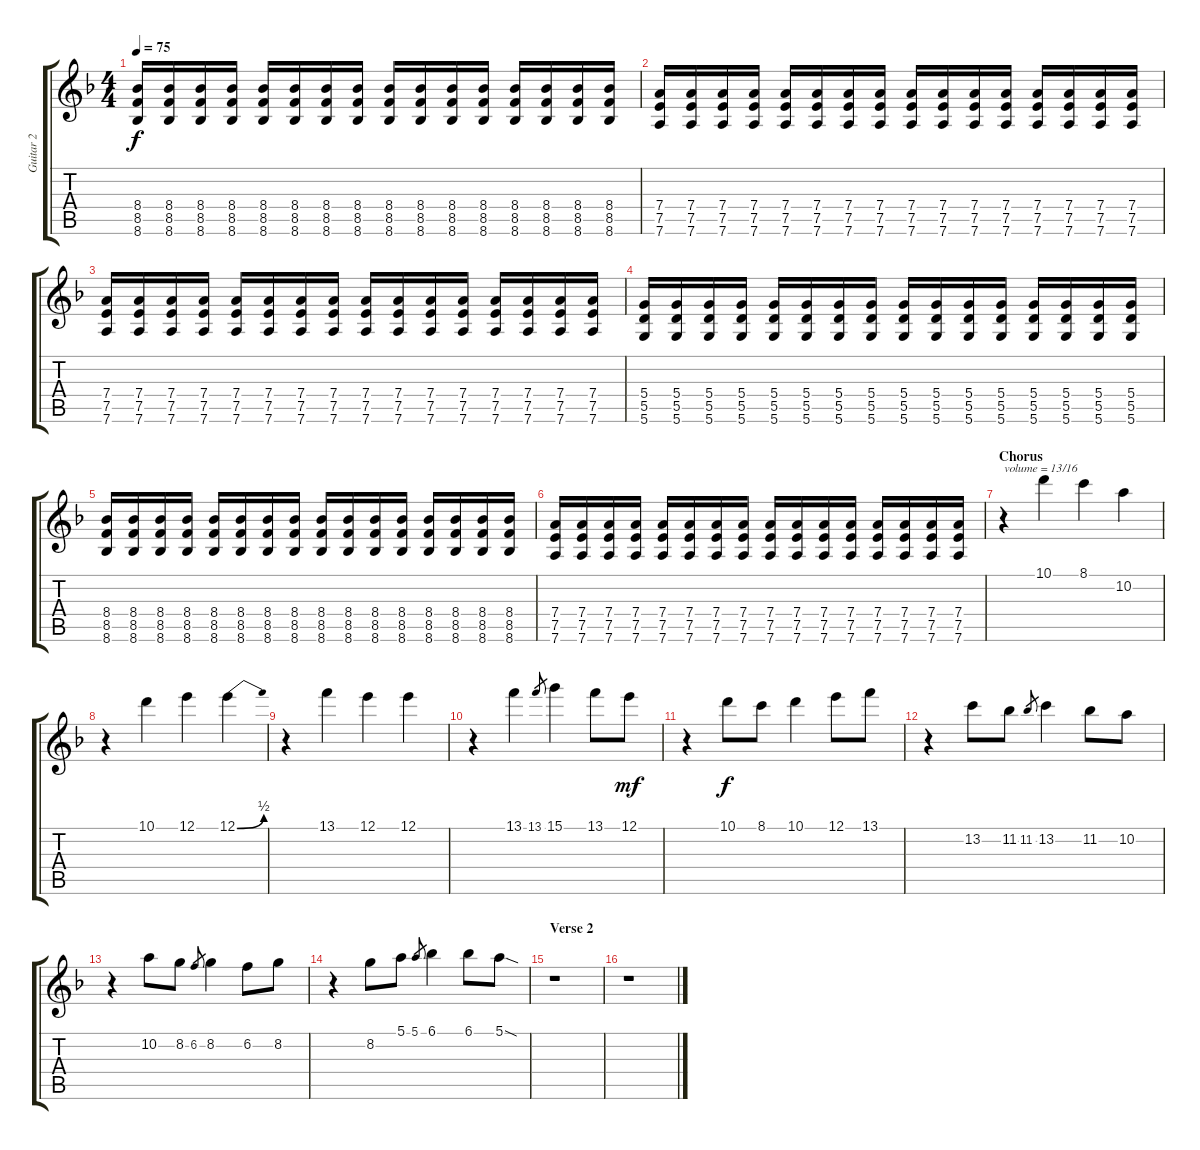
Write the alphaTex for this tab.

\track ("Guitar 2" "Guitar 2") {instrument distortionguitar}
\staff {score tabs}
\tuning (E4 B3 G3 D3 A2 D2) {hide}
\ts (4 4)
\tempo 75
\clef g2
\ks dminor
(8.4 8.5 8.6).16{dy f} (8.4 8.5 8.6).16 (8.4 8.5 8.6).16 (8.4 8.5 8.6).16 (8.4 8.5 8.6).16 (8.4 8.5 8.6).16 (8.4 8.5 8.6).16 (8.4 8.5 8.6).16 (8.4 8.5 8.6).16 (8.4 8.5 8.6).16 (8.4 8.5 8.6).16 (8.4 8.5 8.6).16 (8.4 8.5 8.6).16 (8.4 8.5 8.6).16 (8.4 8.5 8.6).16 (8.4 8.5 8.6).16 |
(7.4 7.5 7.6).16 (7.4 7.5 7.6).16 (7.4 7.5 7.6).16 (7.4 7.5 7.6).16 (7.4 7.5 7.6).16 (7.4 7.5 7.6).16 (7.4 7.5 7.6).16 (7.4 7.5 7.6).16 (7.4 7.5 7.6).16 (7.4 7.5 7.6).16 (7.4 7.5 7.6).16 (7.4 7.5 7.6).16 (7.4 7.5 7.6).16 (7.4 7.5 7.6).16 (7.4 7.5 7.6).16 (7.4 7.5 7.6).16 |
(7.4 7.5 7.6).16 (7.4 7.5 7.6).16 (7.4 7.5 7.6).16 (7.4 7.5 7.6).16 (7.4 7.5 7.6).16 (7.4 7.5 7.6).16 (7.4 7.5 7.6).16 (7.4 7.5 7.6).16 (7.4 7.5 7.6).16 (7.4 7.5 7.6).16 (7.4 7.5 7.6).16 (7.4 7.5 7.6).16 (7.4 7.5 7.6).16 (7.4 7.5 7.6).16 (7.4 7.5 7.6).16 (7.4 7.5 7.6).16 |
(5.4 5.5 5.6).16 (5.4 5.5 5.6).16 (5.4 5.5 5.6).16 (5.4 5.5 5.6).16 (5.4 5.5 5.6).16 (5.4 5.5 5.6).16 (5.4 5.5 5.6).16 (5.4 5.5 5.6).16 (5.4 5.5 5.6).16 (5.4 5.5 5.6).16 (5.4 5.5 5.6).16 (5.4 5.5 5.6).16 (5.4 5.5 5.6).16 (5.4 5.5 5.6).16 (5.4 5.5 5.6).16 (5.4 5.5 5.6).16 |
(8.4 8.5 8.6).16 (8.4 8.5 8.6).16 (8.4 8.5 8.6).16 (8.4 8.5 8.6).16 (8.4 8.5 8.6).16 (8.4 8.5 8.6).16 (8.4 8.5 8.6).16 (8.4 8.5 8.6).16 (8.4 8.5 8.6).16 (8.4 8.5 8.6).16 (8.4 8.5 8.6).16 (8.4 8.5 8.6).16 (8.4 8.5 8.6).16 (8.4 8.5 8.6).16 (8.4 8.5 8.6).16 (8.4 8.5 8.6).16 |
(7.4 7.5 7.6).16 (7.4 7.5 7.6).16 (7.4 7.5 7.6).16 (7.4 7.5 7.6).16 (7.4 7.5 7.6).16 (7.4 7.5 7.6).16 (7.4 7.5 7.6).16 (7.4 7.5 7.6).16 (7.4 7.5 7.6).16 (7.4 7.5 7.6).16 (7.4 7.5 7.6).16 (7.4 7.5 7.6).16 (7.4 7.5 7.6).16 (7.4 7.5 7.6).16 (7.4 7.5 7.6).16 (7.4 7.5 7.6).16 |
\section ("" "Chorus")
r.4{txt "volume = 13/16" volume 13} 10.1.4 8.1.4 10.2.4 |
r.4 10.1.4 12.1.4 12.1{be (bend 0 0 60 2)}.4 |
r.4 13.1.4 12.1.4 12.1.4 |
r.4 13.1.4 13.1.8{gr} 15.1.4 13.1.8 12.1.8{dy mf} |
r.4 10.1.8{dy f} 8.1.8 10.1.4 12.1.8 13.1.8 |
r.4 13.2.8 11.2.8 11.2.8{gr} 13.2.4 11.2.8 10.2.8 |
r.4 10.2.8 8.2.8 6.2.8{gr} 8.2.4 6.2.8 8.2.8 |
r.4 8.2.8 5.1.8 5.1.8{gr} 6.1.4 6.1.8 5.1{sod}.8 |
\section ("" "Verse 2")
r.1 |
r.1
